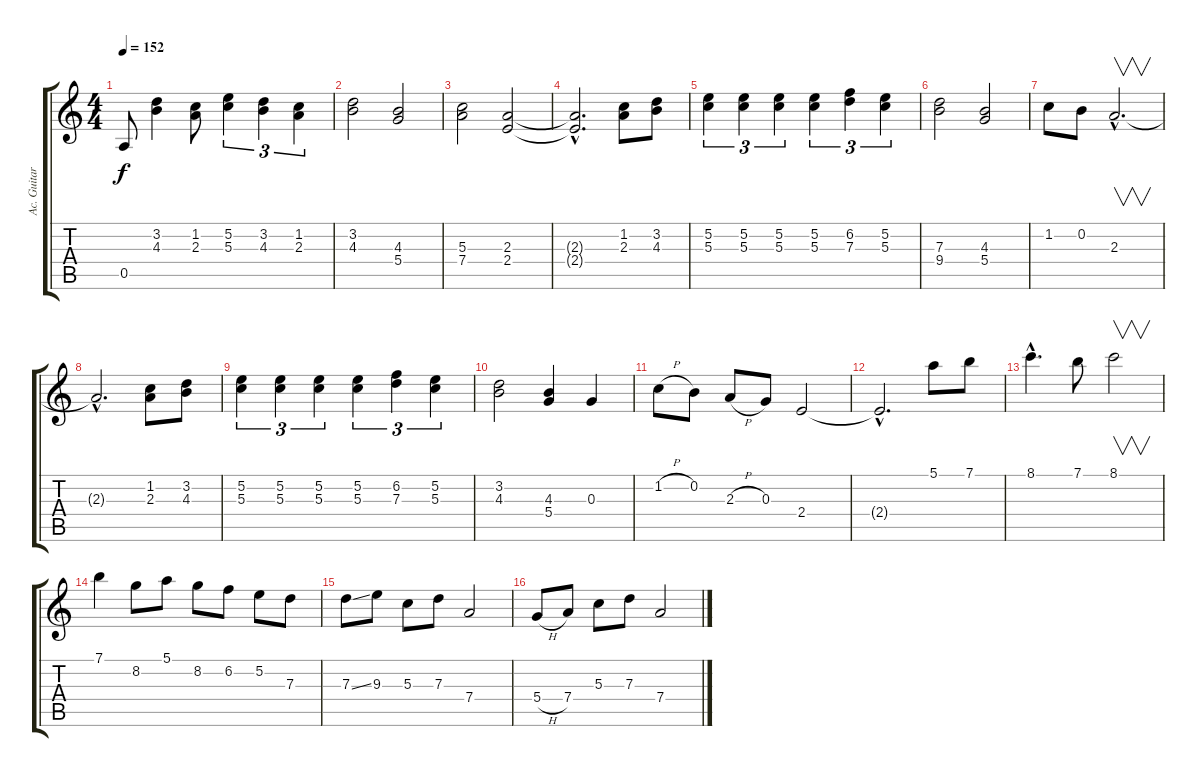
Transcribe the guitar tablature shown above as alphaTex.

\track ("Ac. Guitar I" "Ac. Guitar") {instrument acousticguitarsteel}
\staff {score tabs}
\tuning (E4 B3 G3 D3 A2 E2) {hide}
\ts (4 4)
\tempo 152
\clef g2
\ks c
0.5.8{dy f} (3.2 4.3).4 (1.2 2.3).8 (5.2 5.3).4{tu (3 2)} (3.2 4.3).4{tu (3 2)} (1.2 2.3).4{tu (3 2)} |
(3.2 4.3).2 (4.3 5.4).2 |
(5.3 7.4).2 (2.3 2.4).2 |
(2.3{hac t} 2.4{hac t}).2{d} (1.2 2.3).8 (3.2 4.3).8 |
(5.2 5.3).4{tu (3 2)} (5.2 5.3).4{tu (3 2)} (5.2 5.3).4{tu (3 2)} (5.2 5.3).4{tu (3 2)} (6.2 7.3).4{tu (3 2)} (5.2 5.3).4{tu (3 2)} |
(7.3 9.4).2 (4.3 5.4).2 |
1.2.8 0.2.8 2.3{hac}.2{v d} |
2.3{hac t}.2{d} (1.2 2.3).8 (3.2 4.3).8 |
(5.2 5.3).4{tu (3 2)} (5.2 5.3).4{tu (3 2)} (5.2 5.3).4{tu (3 2)} (5.2 5.3).4{tu (3 2)} (6.2 7.3).4{tu (3 2)} (5.2 5.3).4{tu (3 2)} |
(3.2 4.3).2 (4.3 5.4).4 0.3.4 |
1.2{h}.8 0.2.8 2.3{h}.8 0.3.8 2.4.2 |
2.4{hac t}.2{d} 5.1.8 7.1.8 |
8.1{hac}.4{d} 7.1.8{volume 13} 8.1.2{v} |
7.1.4{volume 11} 8.2.8{volume 10} 5.1.8 8.2.8 6.2.8 5.2.8{volume 9} 7.3.8 |
7.3{ss}.8{volume 9} 9.3.8{volume 9} 5.3.8{volume 9} 7.3.8 7.4.2{volume 7} |
5.4{h}.8{volume 3} 7.4.8 5.3.8 7.3.8 7.4.2{volume 0}
